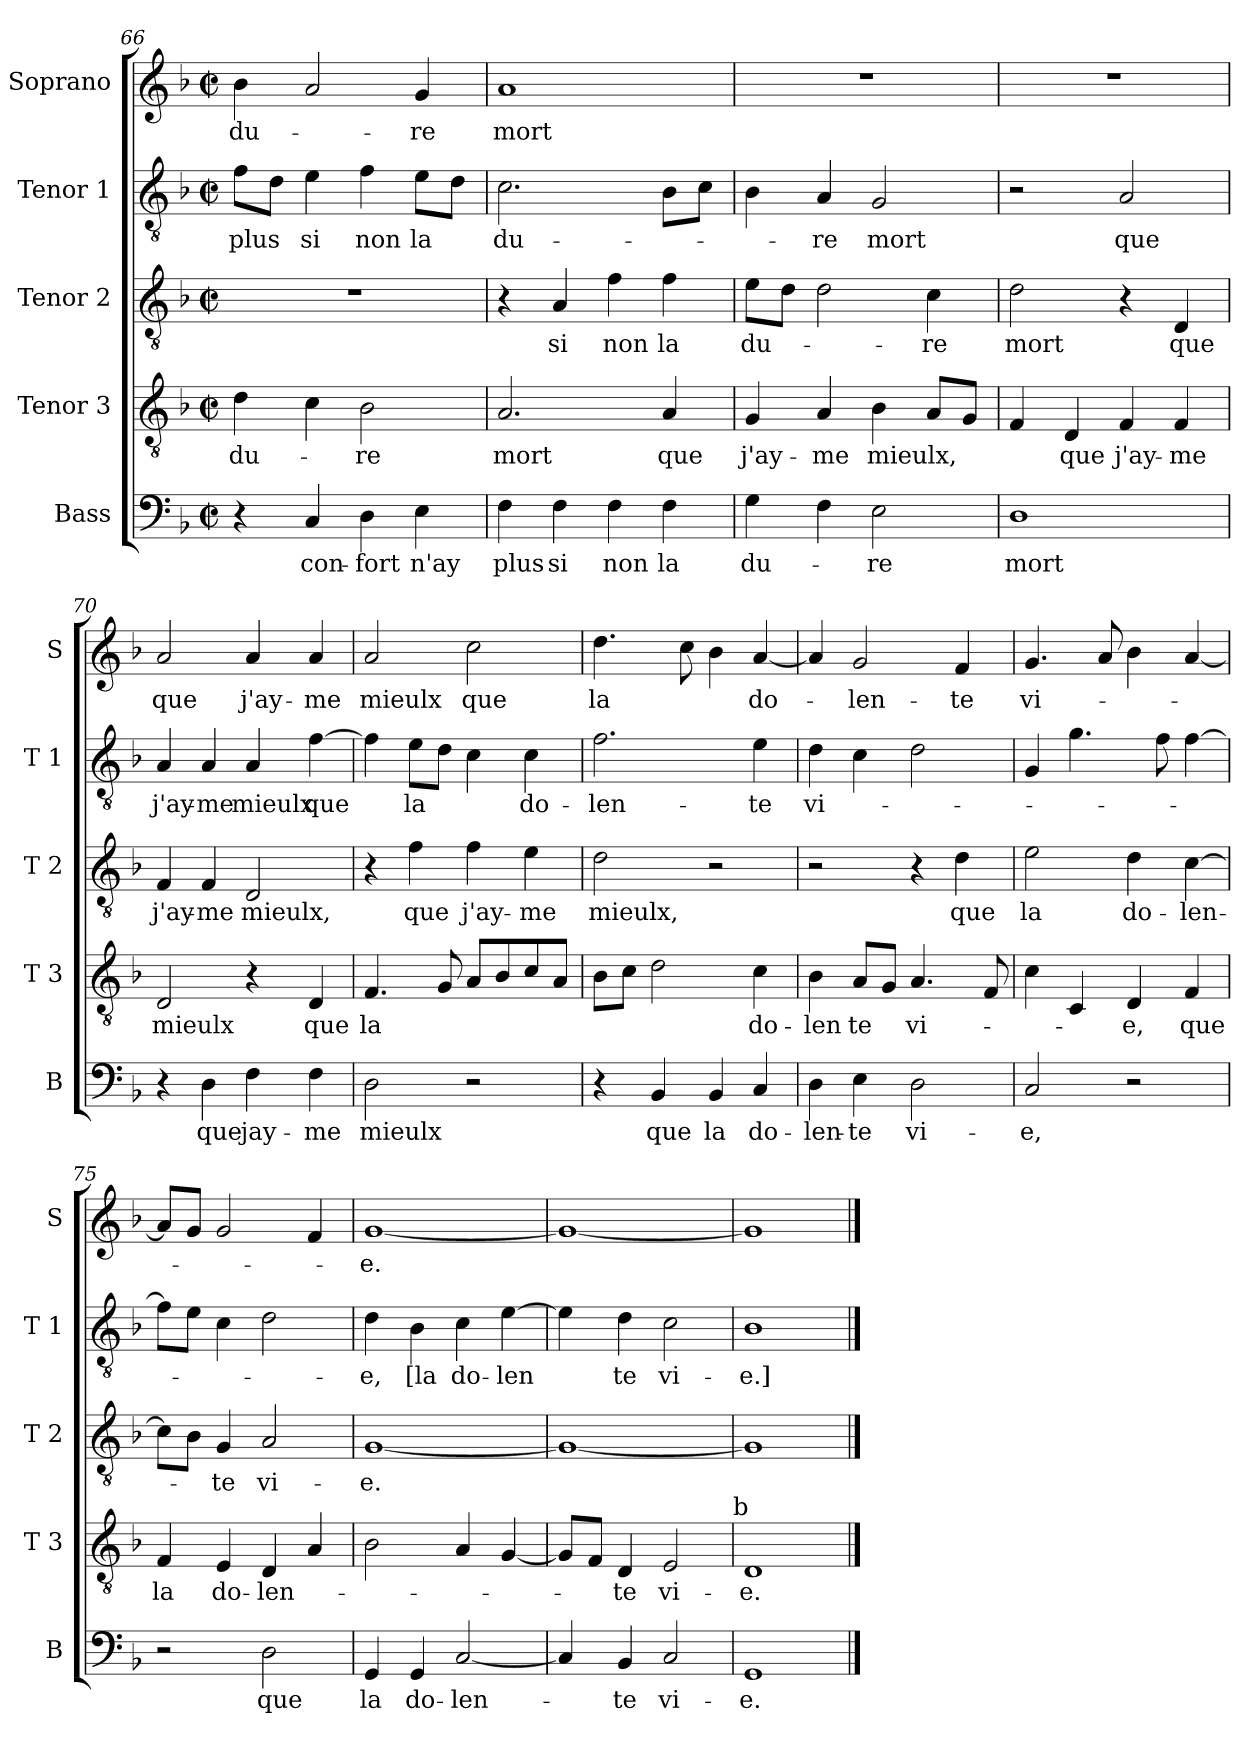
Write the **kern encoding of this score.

**kern	**text	**kern	**text	**kern	**text	**kern	**text	**kern	**text
*part5	*part5	*part4	*part4	*part3	*part3	*part2	*part2	*part1	*part1
*staff5	*staff5	*staff4	*staff4	*staff3	*staff3	*staff2	*staff2	*staff1	*staff1
*I"Bass	*	*I"Tenor 3	*	*I"Tenor 2	*	*I"Tenor 1	*	*I"Soprano	*
*I'B	*	*I'T 3	*	*I'T 2	*	*I'T 1	*	*I'S	*
*clefF4	*	*clefGv2	*	*clefGv2	*	*clefGv2	*	*clefG2	*
*k[b-]	*	*k[b-]	*	*k[b-]	*	*k[b-]	*	*k[b-]	*
*F:	*	*F:	*	*F:	*	*F:	*	*F:	*
*M2/2	*	*M2/2	*	*M2/2	*	*M2/2	*	*M2/2	*
*met(c|)	*	*met(c|)	*	*met(c|)	*	*met(c|)	*	*met(c|)	*
=66	=66	=66	=66	=66	=66	=66	=66	=66	=66
4r	.	4d\	du-	1r	.	8f\L	plus	4b-\	du-
.	.	.	.	.	.	8d\J	.	.	.
4C/	con-	4c\	.	.	.	4e\	si	2a/	.
4D\	-fort	2B-\	-re	.	.	4f\	non	.	.
4E\	n'ay	.	.	.	.	8e\L	la	4g/	-re
.	.	.	.	.	.	8d\J	.	.	.
!!LO:PB:g=z
=67	=67	=67	=67	=67	=67	=67	=67	=67	=67
4F\	plus	2.A/	mort	4r	.	2.c\	du-	1a	mort
4F\	si	.	.	4A/	si	.	.	.	.
4F\	non	.	.	4f\	non	.	.	.	.
4F\	la	4A/	que	4f\	la	8B-\L	.	.	.
.	.	.	.	.	.	8c\J	.	.	.
=68	=68	=68	=68	=68	=68	=68	=68	=68	=68
4G\	du-	4G/	j'ay-	8e\L	du-	4B-\	.	1r	.
.	.	.	.	8d\J	.	.	.	.	.
4F\	.	4A/	-me	2d\	.	4A/	-re	.	.
2E\	-re	4B-\	mieulx,	.	.	2G/	mort	.	.
.	.	8A/L	.	4c\	-re	.	.	.	.
.	.	8G/J	.	.	.	.	.	.	.
=69	=69	=69	=69	=69	=69	=69	=69	=69	=69
1D	mort	4F/	.	2d\	mort	2r	.	1r	.
.	.	4D/	que	.	.	.	.	.	.
.	.	4F/	j'ay-	4r	.	2A/	que	.	.
.	.	4F/	-me	4D/	que	.	.	.	.
=70	=70	=70	=70	=70	=70	=70	=70	=70	=70
4r	.	2D/	mieulx	4F/	j'ay-	4A/	j'ay-	2a/	que
4D\	que	.	.	4F/	-me	4A/	-me	.	.
4F\	jay-	4r	.	2D/	mieulx,	4A/	mieulx	4a/	j'ay-
4F\	-me	4D/	que	.	.	[4f\	que	4a/	-me
=71	=71	=71	=71	=71	=71	=71	=71	=71	=71
2D\	mieulx	4.F/	la	4r	.	4f\]	.	2a/	mieulx
.	.	.	.	4f\	que	8e\L	la	.	.
.	.	8G/	.	.	.	8d\J	.	.	.
2r	.	8A/L	.	4f\	j'ay-	4c\	.	2cc\	que
.	.	8B-/	.	.	.	.	.	.	.
.	.	8c/	.	4e\	-me	4c\	do-	.	.
.	.	8A/J	.	.	.	.	.	.	.
=72	=72	=72	=72	=72	=72	=72	=72	=72	=72
4r	.	8B-\L	.	2d\	mieulx,	2.f\	-len-	4.dd\	la
.	.	8c\J	.	.	.	.	.	.	.
4BB-/	que	2d\	.	.	.	.	.	.	.
.	.	.	.	.	.	.	.	8cc\	.
4BB-/	la	.	.	2r	.	.	.	4b-\	.
4C/	do-	4c\	do-	.	.	4e\	-te	[4a/	do-
!!LO:LB:g=z
=73	=73	=73	=73	=73	=73	=73	=73	=73	=73
4D\	-len-	4B-\	-len	2r	.	4d\	vi-	4a/]	.
4E\	-te	8A/L	te	.	.	4c\	.	2g/	-len-
.	.	8G/J	.	.	.	.	.	.	.
2D\	vi-	4.A/	vi-	4r	.	2d\	.	.	.
.	.	.	.	4d\	que	.	.	4f/	-te
.	.	8F/	.	.	.	.	.	.	.
=74	=74	=74	=74	=74	=74	=74	=74	=74	=74
2C/	-e,	4c\	.	2e\	la	4G/	.	4.g/	vi-
.	.	4C/	.	.	.	4.g\	.	.	.
.	.	.	.	.	.	.	.	8a/	.
2r	.	4D/	-e,	4d\	do-	.	.	4b-\	.
.	.	.	.	.	.	8f\	.	.	.
.	.	4F/	que	[4c\	-len-	[4f\	.	[4a/	.
=75	=75	=75	=75	=75	=75	=75	=75	=75	=75
2r	.	4F/	la	8c\L]	.	8f\L]	.	8a/L]	.
.	.	.	.	8B-\J	.	8e\J	.	8g/J	.
.	.	4E/	do-	4G/	-te	4c\	.	2g/	.
2D\	que	4D/	-len-	2A/	vi-	2d\	.	.	.
.	.	4A/	.	.	.	.	.	4f/	.
=76	=76	=76	=76	=76	=76	=76	=76	=76	=76
4GG/	la	2B-\	.	[1G	-e.	4d\	-e,	[1g	-e.
4GG/	do-	.	.	.	.	4B-\	[la	.	.
[2C/	-len-	4A/	.	.	.	4c\	do-	.	.
.	.	[4G/	.	.	.	[4e\	-len	.	.
=77	=77	=77	=77	=77	=77	=77	=77	=77	=77
4C/]	.	8G/L]	.	1G_	.	4e\]	.	1g_	.
.	.	8F/J	.	.	.	.	.	.	.
4BB-/	-te	4D/	-te	.	.	4d\	te	.	.
2C/	vi-	2E/	vi-	.	.	2c\	vi-	.	.
!	!	!LO:TX:a:t=b	!	!	!	!	!	!	!
=78	=78	=78	=78	=78	=78	=78	=78	=78	=78
1GG	-e.	1D	-e.	1G]	.	1B-	-e.]	1g]	.
==	==	==	==	==	==	==	==	==	==
*-	*-	*-	*-	*-	*-	*-	*-	*-	*-
